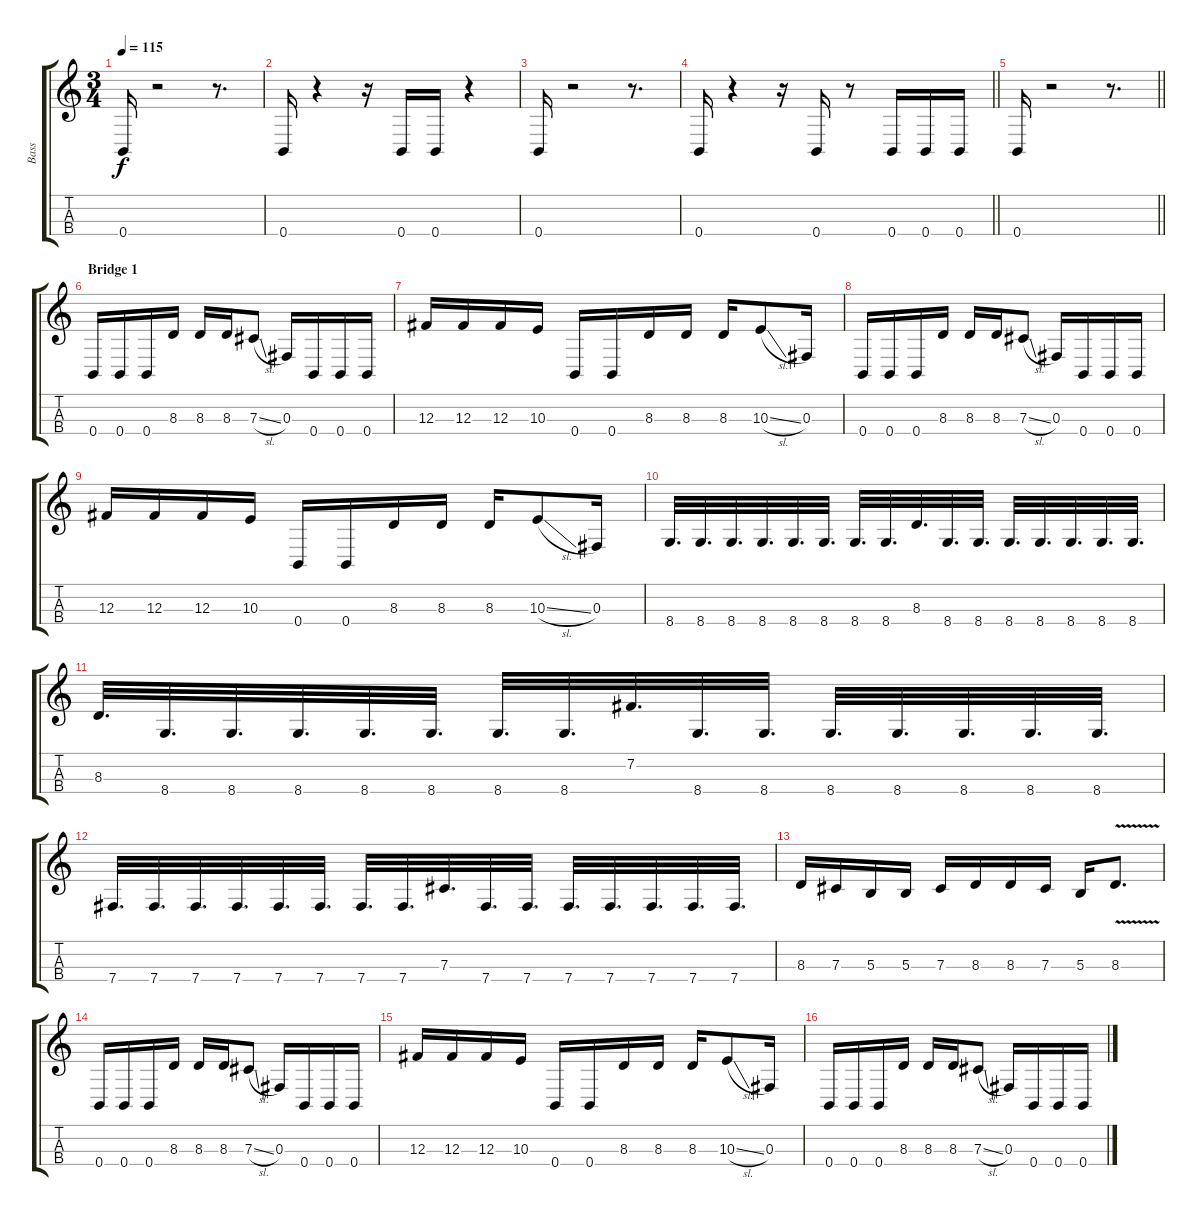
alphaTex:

\track ("Bass" "Bass") {instrument electricbassfinger}
\staff {score tabs}
\tuning (E3 B2 Gb2 B1) {hide}
\ts (3 4)
\tempo 115
\clef g2
\ks c
0.4.16{dy f} r.2 r.8{d} |
0.4.16 r.4 r.16 0.4.16 0.4.16 r.4 |
0.4.16 r.2 r.8{d} |
\barLineRight lightlight
0.4.16 r.4 r.16 0.4.16 r.8 0.4.16 0.4.16 0.4.16 |
\barLineRight lightlight
0.4.16 r.2 r.8{d} |
\section ("" "Bridge 1")
0.4.16 0.4.16 0.4.16 8.3.16 8.3.16 8.3.16 7.3{sl}.8 0.3.16 0.4.16 0.4.16 0.4.16 |
12.3.16 12.3.16 12.3.16 10.3.16 0.4.16 0.4.16 8.3.16 8.3.16 8.3.16 10.3{sl}.8 0.3.16 |
0.4.16 0.4.16 0.4.16 8.3.16 8.3.16 8.3.16 7.3{sl}.8 0.3.16 0.4.16 0.4.16 0.4.16 |
12.3.16 12.3.16 12.3.16 10.3.16 0.4.16 0.4.16 8.3.16 8.3.16 8.3.16 10.3{sl}.8 0.3.16 |
8.4.32{d} 8.4.32{d} 8.4.32{d} 8.4.32{d} 8.4.32{d} 8.4.32{d} 8.4.32{d} 8.4.32{d} 8.3.32{d} 8.4.32{d} 8.4.32{d} 8.4.32{d} 8.4.32{d} 8.4.32{d} 8.4.32{d} 8.4.32{d} |
8.3.32{d} 8.4.32{d} 8.4.32{d} 8.4.32{d} 8.4.32{d} 8.4.32{d} 8.4.32{d} 8.4.32{d} 7.2.32{d} 8.4.32{d} 8.4.32{d} 8.4.32{d} 8.4.32{d} 8.4.32{d} 8.4.32{d} 8.4.32{d} |
7.4.32{d} 7.4.32{d} 7.4.32{d} 7.4.32{d} 7.4.32{d} 7.4.32{d} 7.4.32{d} 7.4.32{d} 7.3.32{d} 7.4.32{d} 7.4.32{d} 7.4.32{d} 7.4.32{d} 7.4.32{d} 7.4.32{d} 7.4.32{d} |
8.3.16 7.3.16 5.3.16 5.3.16 7.3.16 8.3.16 8.3.16 7.3.16 5.3.16 8.3{v}.8{d} |
0.4.16 0.4.16 0.4.16 8.3.16 8.3.16 8.3.16 7.3{sl}.8 0.3.16 0.4.16 0.4.16 0.4.16 |
12.3.16 12.3.16 12.3.16 10.3.16 0.4.16 0.4.16 8.3.16 8.3.16 8.3.16 10.3{sl}.8 0.3.16 |
0.4.16 0.4.16 0.4.16 8.3.16 8.3.16 8.3.16 7.3{sl}.8 0.3.16 0.4.16 0.4.16 0.4.16
